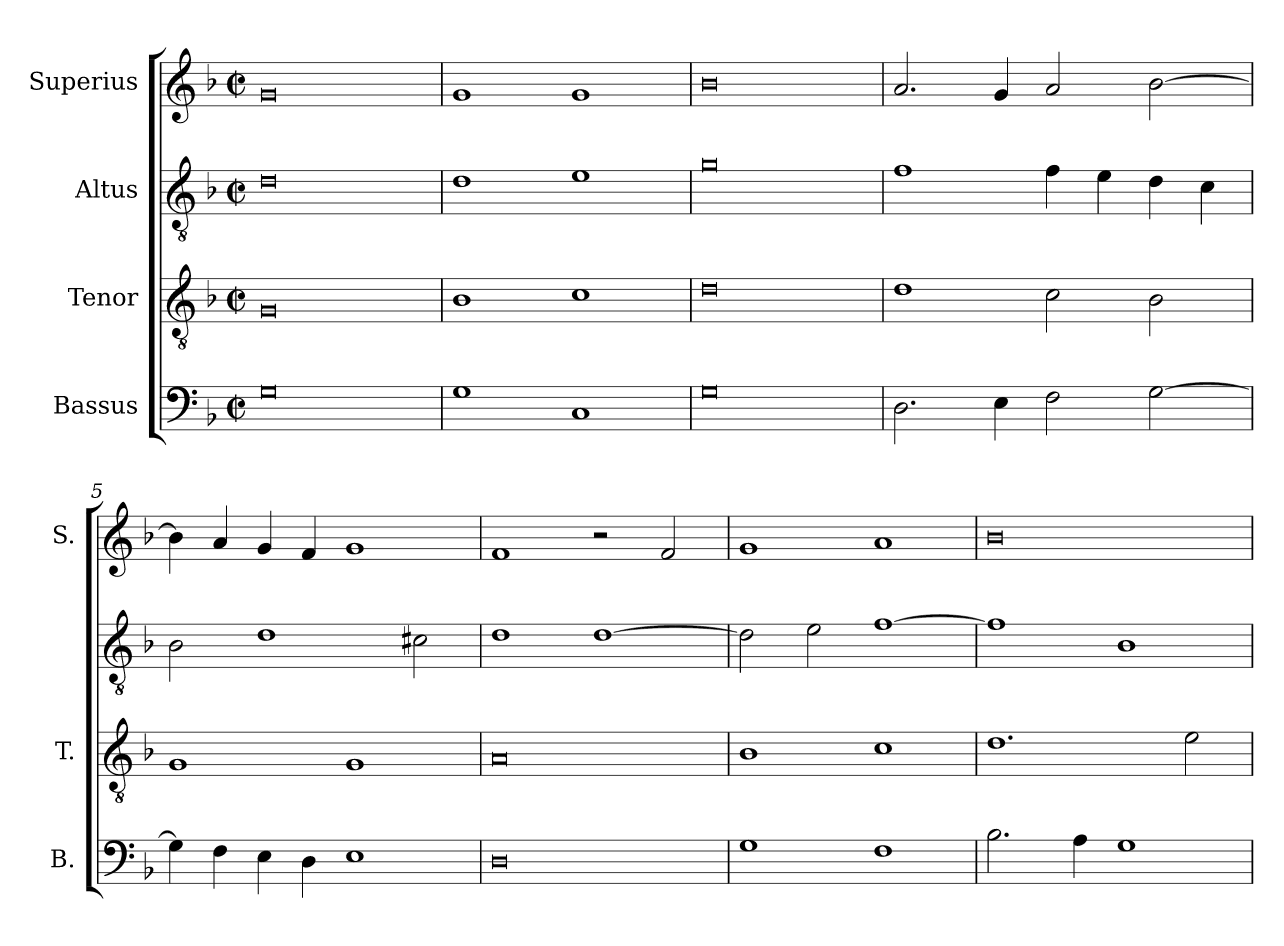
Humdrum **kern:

**kern	**kern	**kern	**kern
*part4	*part3	*part2	*part1
*staff4	*staff3	*staff2	*staff1
*I"Bassus	*I"Tenor	*I"Altus	*I"Superius
*I'B.	*I'T.	*	*I'S.
!!LO:PB:g=z
*clefF4	*clefGv2	*clefGv2	*clefG2
*	*ITrd7c12	*ITrd7c12	*
*k[b-]	*k[b-]	*k[b-]	*k[b-]
*F:	*F:	*F:	*F:
*M2/2	*M2/2	*M2/2	*M2/2
*met(c|)	*met(c|)	*met(c|)	*met(c|)
=1	=1	=1	=1
0Gi	0GGi	0Di	0gi
=2	=2	=2	=2
1Gi	1BB-i	1Di	1gi
1Ci	1Ci	1Ei	1gi
=3	=3	=3	=3
0Gi	0Di	0Gi	0b-i
=4	=4	=4	=4
2.Di\	1Di	1Fi	2.ai/
4Ei\	.	.	4gi/
2Fi\	2Ci\	4Fi\	2ai/
.	.	4Ei\	.
[>2Gi\	2BB-i\	4Di\	[>2b-i\
.	.	4Ci\	.
=5	=5	=5	=5
4Gi\]	1GGi	2BB-i\	4b-i\]
4Fi\	.	.	4ai/
4Ei\	.	1Di	4gi/
4Di\	.	.	4fi/
1Ei	1GGi	.	1gi
.	.	2C#Xi\	.
=6	=6	=6	=6
0Di	0AAi	1Di	1fi
.	.	[>1Di	2r
.	.	.	2fi/
!!LO:LB:g=z
=7	=7	=7	=7
1Gi	1BB-i	2Di\]	1gi
.	.	2Ei\	.
1Fi	1Ci	[>1Fi	1ai
=8	=8	=8	=8
2.B-i\	1.Di	1Fi]	0b-i
4Ai\	.	.	.
1Gi	.	1BB-i	.
.	2Ei\	.	.
=	=	=	=
*-	*-	*-	*-
